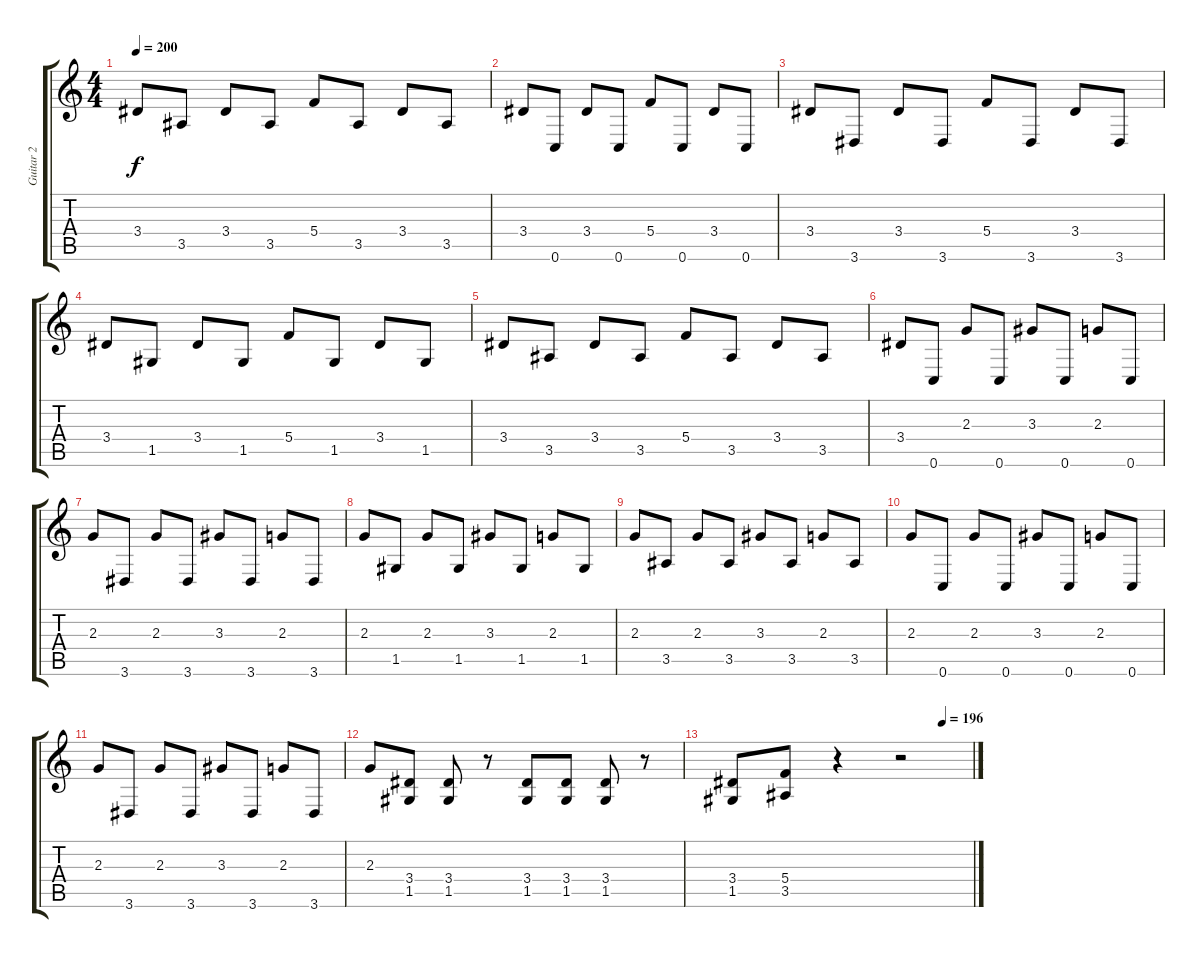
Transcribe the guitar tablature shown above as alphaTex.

\track ("Guitar 2" "Guitar 2") {instrument distortionguitar}
\staff {score tabs}
\tuning (D4 A3 F3 C3 G2 C2) {hide}
\ts (4 4)
\tempo 200
\clef g2
\ks c
3.4.8{dy f} 3.5.8 3.4.8 3.5.8 5.4.8 3.5.8 3.4.8 3.5.8 |
3.4.8 0.6.8 3.4.8 0.6.8 5.4.8 0.6.8 3.4.8 0.6.8 |
3.4.8 3.6.8 3.4.8 3.6.8 5.4.8 3.6.8 3.4.8 3.6.8 |
3.4.8 1.5.8 3.4.8 1.5.8 5.4.8 1.5.8 3.4.8 1.5.8 |
3.4.8 3.5.8 3.4.8 3.5.8 5.4.8 3.5.8 3.4.8 3.5.8 |
3.4.8 0.6.8 2.3.8 0.6.8 3.3.8 0.6.8 2.3.8 0.6.8 |
2.3.8 3.6.8 2.3.8 3.6.8 3.3.8 3.6.8 2.3.8 3.6.8 |
2.3.8 1.5.8 2.3.8 1.5.8 3.3.8 1.5.8 2.3.8 1.5.8 |
2.3.8 3.5.8 2.3.8 3.5.8 3.3.8 3.5.8 2.3.8 3.5.8 |
2.3.8 0.6.8 2.3.8 0.6.8 3.3.8 0.6.8 2.3.8 0.6.8 |
2.3.8 3.6.8 2.3.8 3.6.8 3.3.8 3.6.8 2.3.8 3.6.8 |
2.3.8 (3.4 1.5).8 (3.4 1.5).8 r.8 (3.4 1.5).8 (3.4 1.5).8 (3.4 1.5).8 r.8 |
\tempo (196 0.875)
(3.4 1.5).8 (5.4 3.5).8 r.4 r.2
